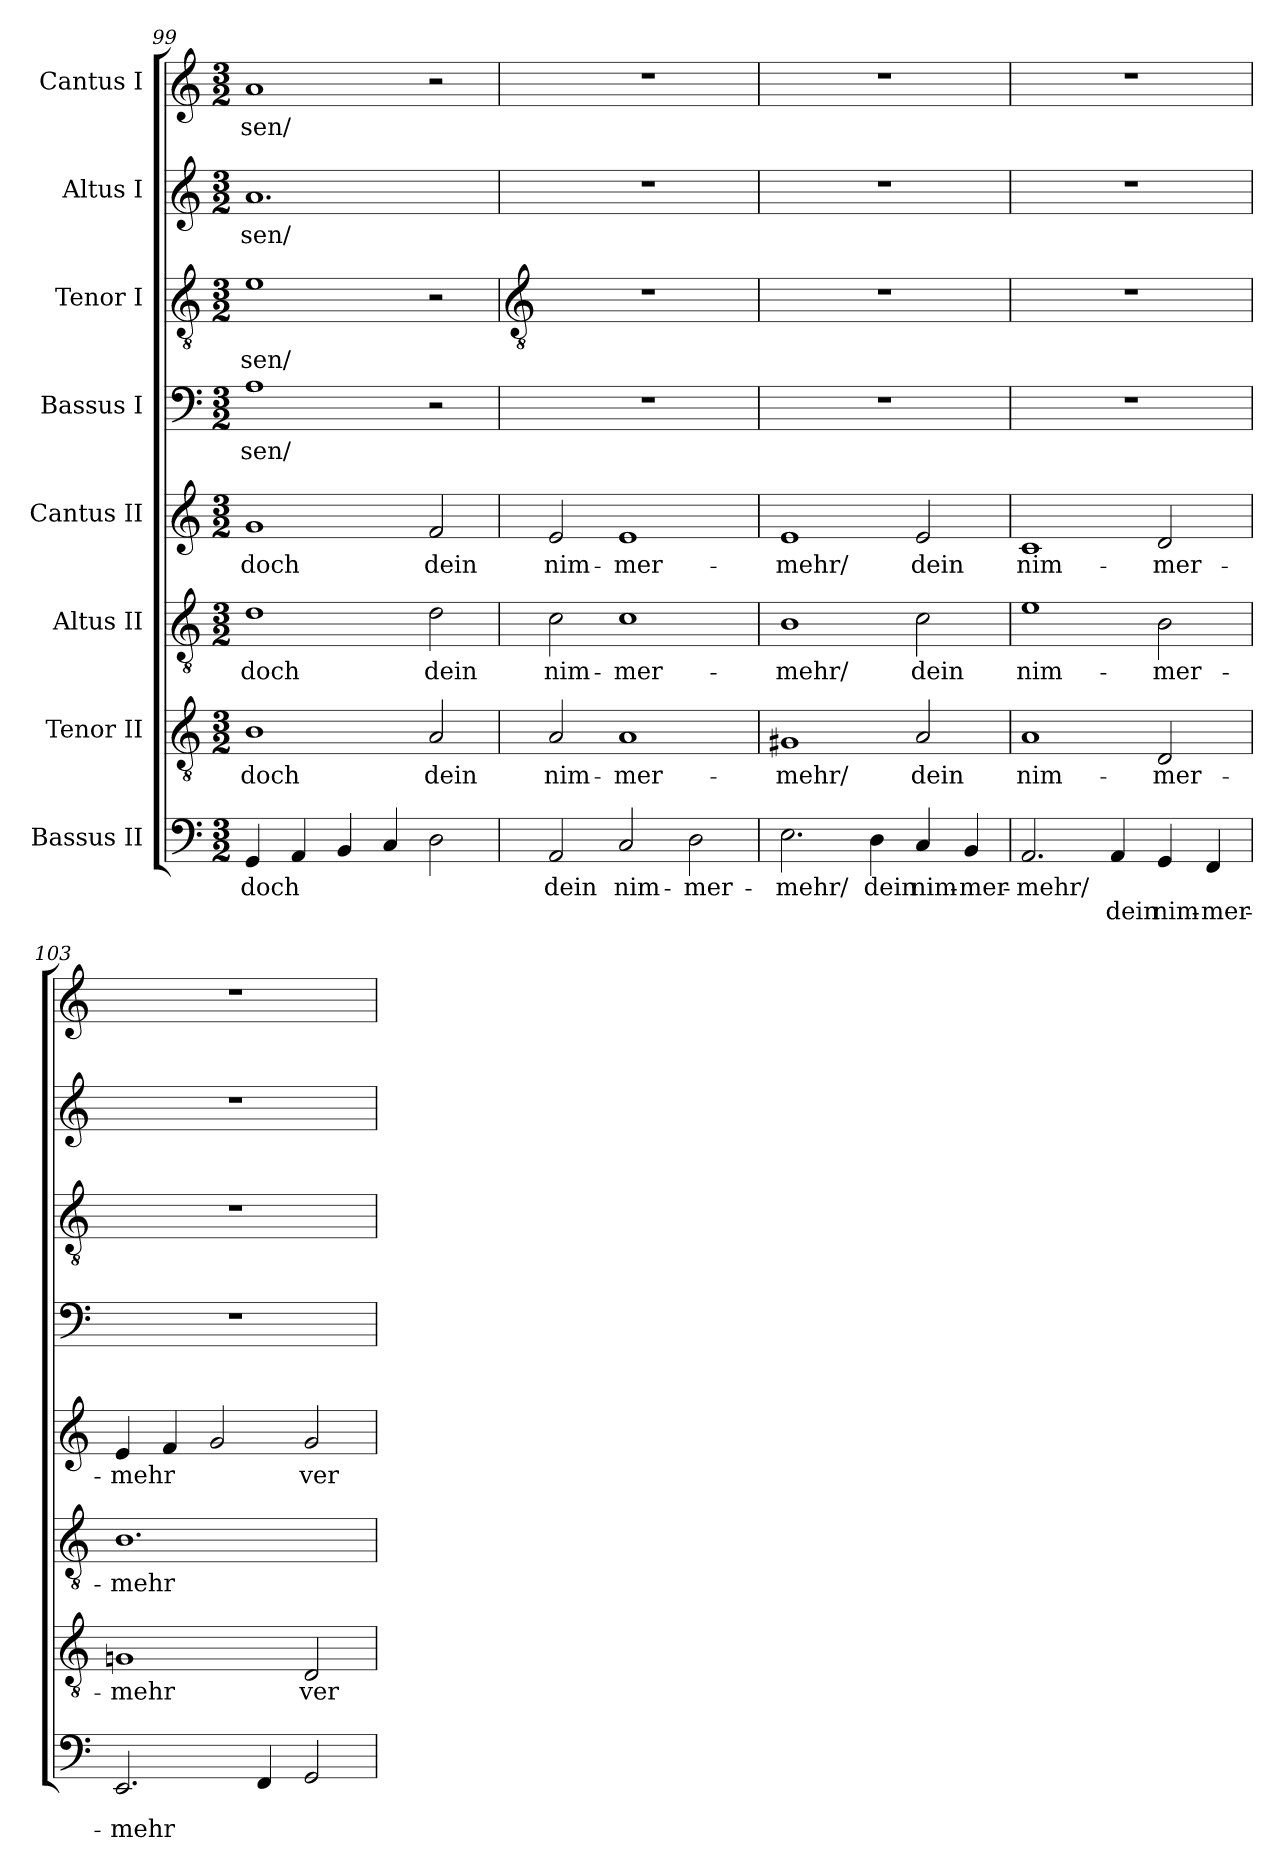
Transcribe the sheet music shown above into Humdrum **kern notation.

**kern	**text	**text	**kern	**text	**kern	**text	**kern	**text	**kern	**text	**kern	**text	**kern	**text	**kern	**text
*part8	*part8	*part8	*part7	*part7	*part6	*part6	*part5	*part5	*part4	*part4	*part3	*part3	*part2	*part2	*part1	*part1
*staff8	*staff8	*staff8	*staff7	*staff7	*staff6	*staff6	*staff5	*staff5	*staff4	*staff4	*staff3	*staff3	*staff2	*staff2	*staff1	*staff1
*I"Bassus II	*	*	*I"Tenor II	*	*I"Altus II	*	*I"Cantus II	*	*I"Bassus I	*	*I"Tenor I	*	*I"Altus I	*	*I"Cantus I	*
!!LO:LB:g=z
*clefF4	*	*	*clefGv2	*	*clefGv2	*	*clefG2	*	*clefF4	*	*clefGv2	*	*clefG2	*	*clefG2	*
*k[]	*	*	*k[]	*	*k[]	*	*k[]	*	*k[]	*	*k[]	*	*k[]	*	*k[]	*
*C:	*	*	*C:	*	*C:	*	*C:	*	*C:	*	*C:	*	*C:	*	*C:	*
*M3/2	*	*	*M3/2	*	*M3/2	*	*M3/2	*	*M3/2	*	*M3/2	*	*M3/2	*	*M3/2	*
=99	=99	=99	=99	=99	=99	=99	=99	=99	=99	=99	=99	=99	=99	=99	=99	=99
!	!LO:LY:b	!	!	!LO:LY:b	!	!LO:LY:b	!	!LO:LY:b	!	!LO:LY:b	!	!LO:LY:b	!	!LO:LY:b	!	!LO:LY:b
4GG	doch	.	1B	doch	1d	doch	1g	doch	1A	-sen/	1e	-sen/	1.a	-sen/	1a	-sen/
4AA	.	.	.	.	.	.	.	.	.	.	.	.	.	.	.	.
4BB	.	.	.	.	.	.	.	.	.	.	.	.	.	.	.	.
4C	.	.	.	.	.	.	.	.	.	.	.	.	.	.	.	.
!	!	!	!	!LO:LY:b	!	!LO:LY:b	!	!LO:LY:b	!	!	!	!	!	!	!	!
2D	.	.	2A	dein	2d	dein	2f	dein	2r	.	2r	.	.	.	2r	.
!!LO:LB:g=z
=100	=100	=100	=100	=100	=100	=100	=100	=100	=100	=100	=100	=100	=100	=100	=100	=100
*	*	*	*	*	*	*	*	*	*	*	*clefGv2	*	*	*	*	*
!	!LO:LY:b	!	!	!LO:LY:b	!	!LO:LY:b	!	!LO:LY:b	!LO:N:vis=1	!	!LO:N:vis=1	!	!LO:N:vis=1	!	!LO:N:vis=1	!
2AA	dein	.	2A	nim-	2c	nim-	2e	nim-	1.r	.	1.r	.	1.r	.	1.r	.
!	!LO:LY:b	!	!	!LO:LY:b	!	!LO:LY:b	!	!LO:LY:b	!	!	!	!	!	!	!	!
2C	nim-	.	1A	-mer-	1c	-mer-	1e	-mer-	.	.	.	.	.	.	.	.
!	!LO:LY:b	!	!	!	!	!	!	!	!	!	!	!	!	!	!	!
2D	-mer-	.	.	.	.	.	.	.	.	.	.	.	.	.	.	.
=101	=101	=101	=101	=101	=101	=101	=101	=101	=101	=101	=101	=101	=101	=101	=101	=101
!	!LO:LY:b	!	!	!LO:LY:b	!	!LO:LY:b	!	!LO:LY:b	!LO:N:vis=1	!	!LO:N:vis=1	!	!LO:N:vis=1	!	!LO:N:vis=1	!
2.E	-mehr/	.	1G#X	-mehr/	1B	-mehr/	1e	-mehr/	1.r	.	1.r	.	1.r	.	1.r	.
!	!LO:LY:b	!	!	!	!	!	!	!	!	!	!	!	!	!	!	!
4D	dein	.	.	.	.	.	.	.	.	.	.	.	.	.	.	.
!	!LO:LY:b	!	!	!LO:LY:b	!	!LO:LY:b	!	!LO:LY:b	!	!	!	!	!	!	!	!
4C	nim-	.	2A	dein	2c	dein	2e	dein	.	.	.	.	.	.	.	.
!	!LO:LY:b	!	!	!	!	!	!	!	!	!	!	!	!	!	!	!
4BB	-mer-	.	.	.	.	.	.	.	.	.	.	.	.	.	.	.
=102	=102	=102	=102	=102	=102	=102	=102	=102	=102	=102	=102	=102	=102	=102	=102	=102
!	!LO:LY:b	!	!	!LO:LY:b	!	!LO:LY:b	!	!LO:LY:b	!LO:N:vis=1	!	!LO:N:vis=1	!	!LO:N:vis=1	!	!LO:N:vis=1	!
2.AA	-mehr/	.	1A	nim-	1e	nim-	1c	nim-	1.r	.	1.r	.	1.r	.	1.r	.
!	!	!LO:LY:b	!	!	!	!	!	!	!	!	!	!	!	!	!	!
4AA	.	dein	.	.	.	.	.	.	.	.	.	.	.	.	.	.
!	!	!LO:LY:b	!	!LO:LY:b	!	!LO:LY:b	!	!LO:LY:b	!	!	!	!	!	!	!	!
4GG	.	nim-	2D	-mer-	2B	-mer-	2d	-mer-	.	.	.	.	.	.	.	.
!	!	!LO:LY:b	!	!	!	!	!	!	!	!	!	!	!	!	!	!
4FF	.	-mer-	.	.	.	.	.	.	.	.	.	.	.	.	.	.
=103	=103	=103	=103	=103	=103	=103	=103	=103	=103	=103	=103	=103	=103	=103	=103	=103
!	!	!LO:LY:b	!	!LO:LY:b	!	!LO:LY:b	!	!LO:LY:b	!LO:N:vis=1	!	!LO:N:vis=1	!	!LO:N:vis=1	!	!LO:N:vis=1	!
2.EE	.	-mehr	1Gn	-mehr	1.B	-mehr	4e	-mehr	1.r	.	1.r	.	1.r	.	1.r	.
.	.	.	.	.	.	.	4f	.	.	.	.	.	.	.	.	.
.	.	.	.	.	.	.	2g	.	.	.	.	.	.	.	.	.
4FF	.	.	.	.	.	.	.	.	.	.	.	.	.	.	.	.
!	!	!	!	!LO:LY:b	!	!	!	!LO:LY:b	!	!	!	!	!	!	!	!
2GG	.	.	2D	ver-	.	.	2g	ver-	.	.	.	.	.	.	.	.
=	=	=	=	=	=	=	=	=	=	=	=	=	=	=	=	=
*-	*-	*-	*-	*-	*-	*-	*-	*-	*-	*-	*-	*-	*-	*-	*-	*-
